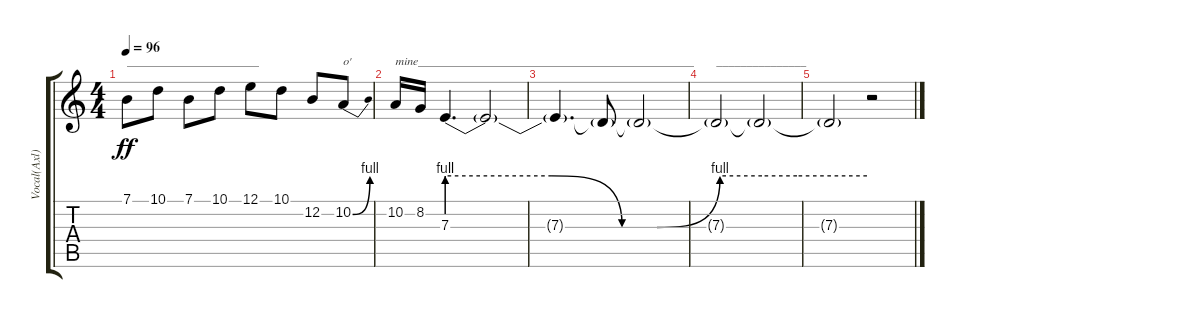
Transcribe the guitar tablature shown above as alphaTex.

\track ("Vocal(Axl)" "Vocal(Axl)") {instrument lead2sawtooth}
\staff {score tabs}
\tuning (E4 B3 G3 D3 A2 E2) {hide}
\ts (4 4)
\tempo 96
\clef g2
\ks c
7.1.8{txt "______________________" dy ff} 10.1.8 7.1.8 10.1.8 12.1.8 10.1.8 12.2.8 10.2{be (bend 0 0 60 4)}.8{txt "o'"} |
10.2.16{txt "mine______________________________________________"} 8.2.16 7.3{be (custom 0 4 15 4 25 0 30 0 39 4 45 4 50 4 60 4)}.4{d} 7.3{t}.2 |
7.3{t}.4{d} 7.3{t}.8 7.3{t}.2 |
7.3{t}.2{txt "_______________"} 7.3{t}.2 |
7.3{t}.2 r.2
